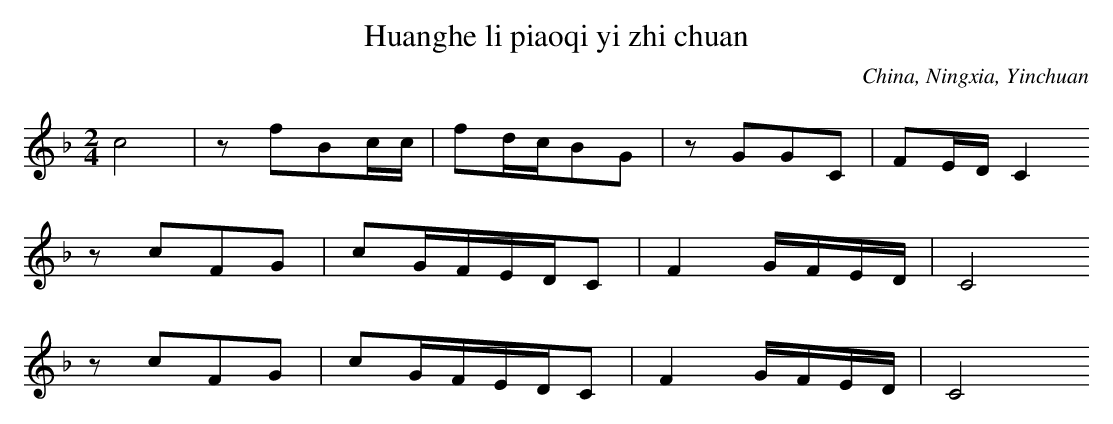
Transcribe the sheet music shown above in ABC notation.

X:1
T: Huanghe li piaoqi yi zhi chuan
O: China, Ningxia, Yinchuan
M: 2/4
L: 1/16
K: F
c8 | z2f2B2cc | f2dcB2G2 | z2G2G2C2 | F2EDC4
z2c2F2G2 | c2GFEDC2 | F4GFED | C8
z2c2F2G2 | c2GFEDC2 | F4GFED | C8
